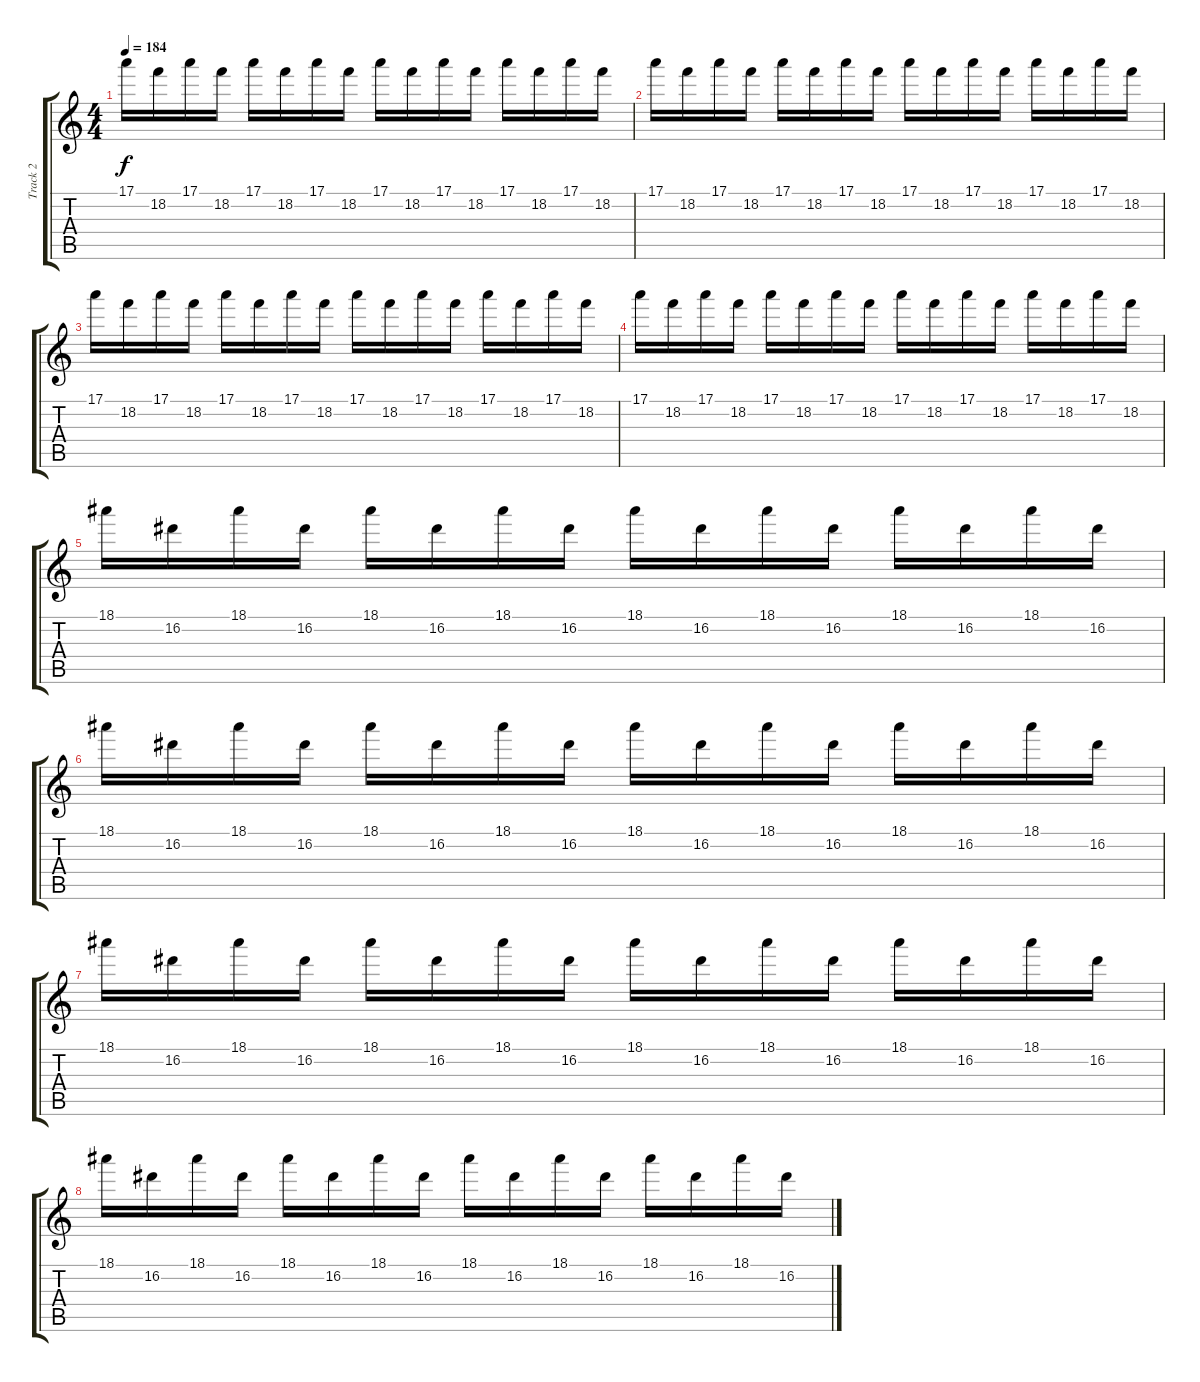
\track ("Track 2" "Track 2") {instrument electricguitarmuted}
\staff {score tabs}
\tuning (E4 B3 G3 D3 A2 E2) {hide}
\ts (4 4)
\tempo 184
\clef g2
\ks c
17.1.16{dy f} 18.2.16 17.1.16 18.2.16 17.1.16 18.2.16 17.1.16 18.2.16 17.1.16 18.2.16 17.1.16 18.2.16 17.1.16 18.2.16 17.1.16 18.2.16 |
17.1.16 18.2.16 17.1.16 18.2.16 17.1.16 18.2.16 17.1.16 18.2.16 17.1.16 18.2.16 17.1.16 18.2.16 17.1.16 18.2.16 17.1.16 18.2.16 |
17.1.16 18.2.16 17.1.16 18.2.16 17.1.16 18.2.16 17.1.16 18.2.16 17.1.16 18.2.16 17.1.16 18.2.16 17.1.16 18.2.16 17.1.16 18.2.16 |
17.1.16 18.2.16 17.1.16 18.2.16 17.1.16 18.2.16 17.1.16 18.2.16 17.1.16 18.2.16 17.1.16 18.2.16 17.1.16 18.2.16 17.1.16 18.2.16 |
18.1.16 16.2.16 18.1.16 16.2.16 18.1.16 16.2.16 18.1.16 16.2.16 18.1.16 16.2.16 18.1.16 16.2.16 18.1.16 16.2.16 18.1.16 16.2.16 |
18.1.16 16.2.16 18.1.16 16.2.16 18.1.16 16.2.16 18.1.16 16.2.16 18.1.16 16.2.16 18.1.16 16.2.16 18.1.16 16.2.16 18.1.16 16.2.16 |
18.1.16 16.2.16 18.1.16 16.2.16 18.1.16 16.2.16 18.1.16 16.2.16 18.1.16 16.2.16 18.1.16 16.2.16 18.1.16 16.2.16 18.1.16 16.2.16 |
18.1.16 16.2.16 18.1.16 16.2.16 18.1.16 16.2.16 18.1.16 16.2.16 18.1.16 16.2.16 18.1.16 16.2.16 18.1.16 16.2.16 18.1.16 16.2.16
